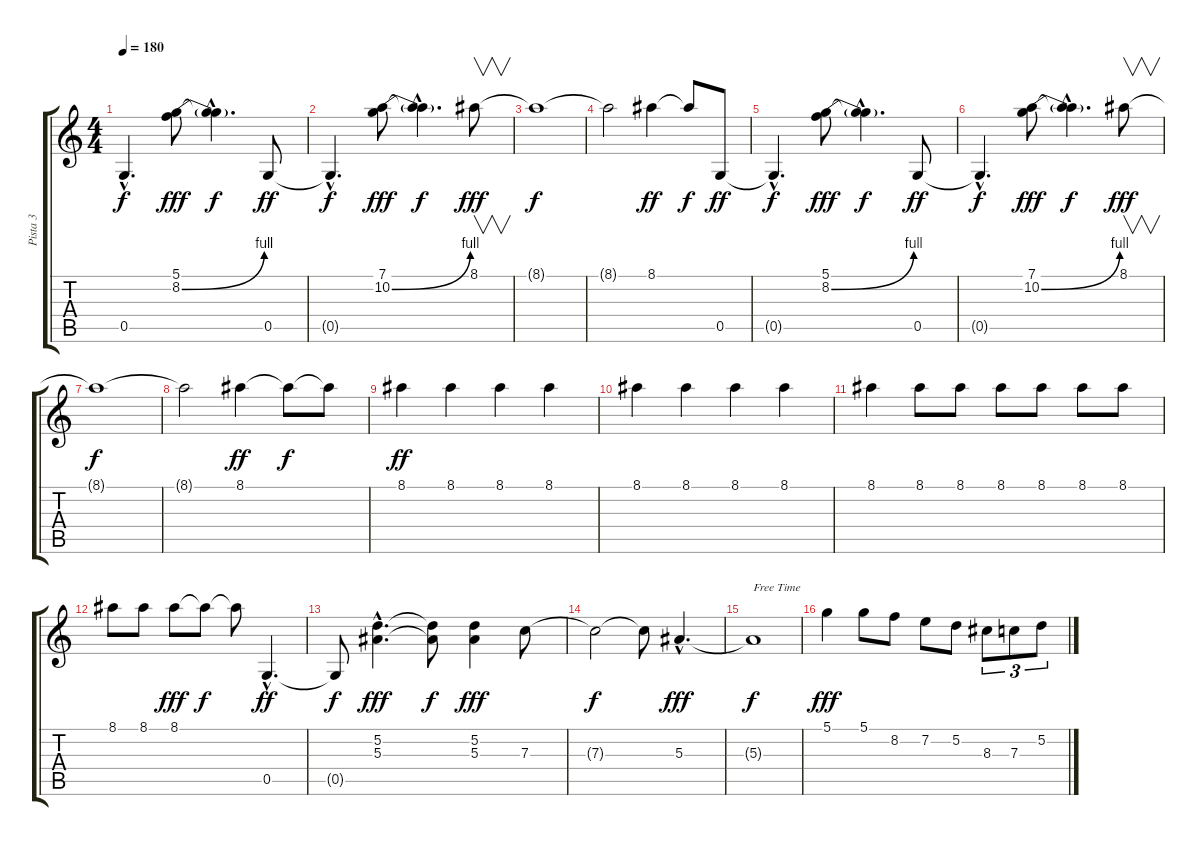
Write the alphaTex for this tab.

\track ("Pista 3" "Pista 3") {instrument distortionguitar}
\staff {score tabs}
\tuning (D4 A3 F3 C3 G2 D2) {hide}
\ts (4 4)
\tempo 180
\clef g2
\ks c
0.5{hac t}.4{d dy f} (5.1 8.2{be (bend 0 0 60 4)}).8{dy fff} (5.1{hac t} 8.2{hac t}).4{d dy f} 0.5.8{dy ff} |
0.5{hac t}.4{d dy f} (7.1 10.2{be (bend 0 0 60 4)}).8{dy fff} (7.1{hac t} 10.2{hac t}).4{d dy f} 8.1.8{v dy fff} |
8.1{t}.1{dy f} |
8.1{t}.2 8.1.4{dy ff} 8.1{t}.8{dy f} 0.5.8{dy ff} |
0.5{hac t}.4{d dy f} (5.1 8.2{be (bend 0 0 60 4)}).8{dy fff} (5.1{hac t} 8.2{hac t}).4{d dy f} 0.5.8{dy ff} |
0.5{hac t}.4{d dy f} (7.1 10.2{be (bend 0 0 60 4)}).8{dy fff} (7.1{hac t} 10.2{hac t}).4{d dy f} 8.1.8{v dy fff} |
8.1{t}.1{dy f} |
8.1{t}.2 8.1.4{dy ff} 8.1{t}.8{dy f} 8.1{t}.8 |
8.1.4{dy ff} 8.1.4 8.1.4 8.1.4 |
8.1.4 8.1.4 8.1.4 8.1.4 |
8.1.4 8.1.8 8.1.8 8.1.8 8.1.8 8.1.8 8.1.8 |
8.1.8 8.1.8 8.1.8{dy fff} 8.1{t}.8{dy f} 8.1{t}.8 0.5{hac}.4{d dy ff} |
0.5{t}.8{dy f} (5.2{hac} 5.3{hac}).4{d dy fff} (5.2{t} 5.3{t}).8{dy f} (5.2 5.3).4{dy fff} 7.3.8 |
7.3{t}.2{dy f} 7.3{t}.8 5.3{hac}.4{d dy fff} |
5.3{t}.1{txt "Free Time" dy f} |
5.1.4{dy fff} 5.1.8 8.2.8 7.2.8 5.2.8 8.3.8{tu (3 2)} 7.3.8{tu (3 2)} 5.2.8{tu (3 2)}
